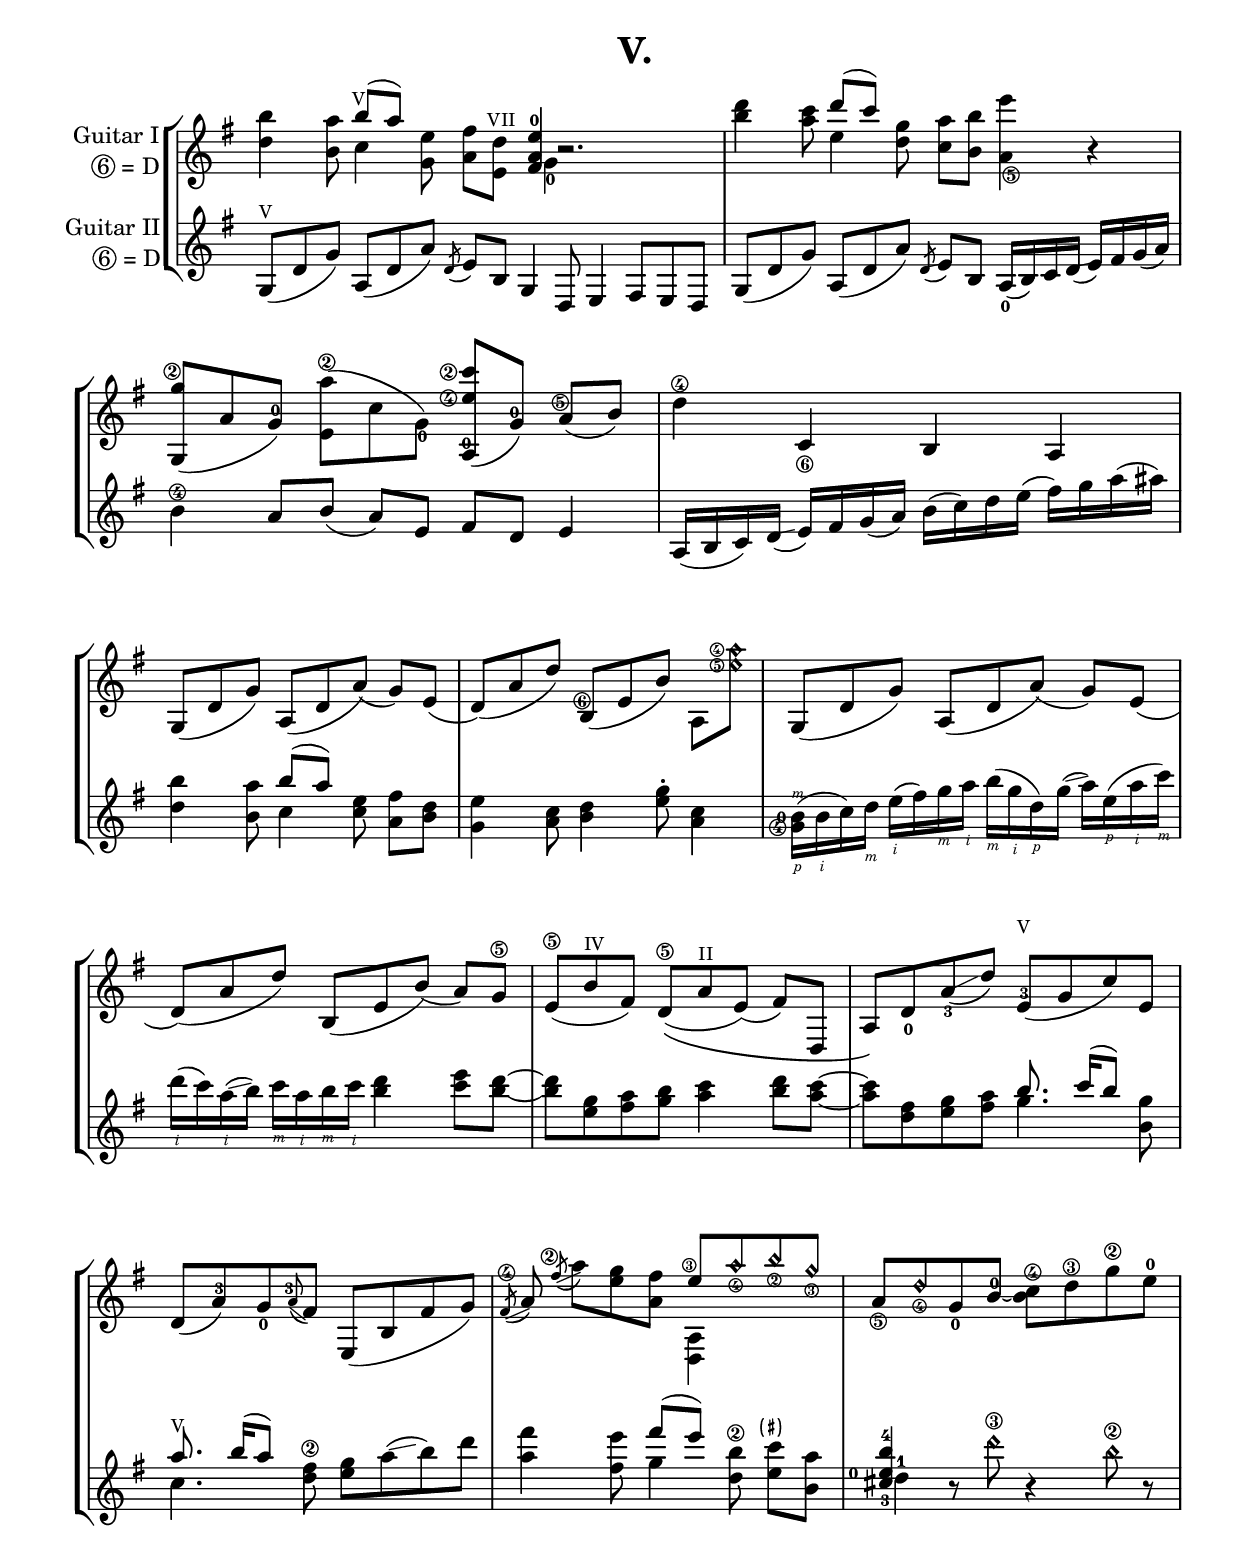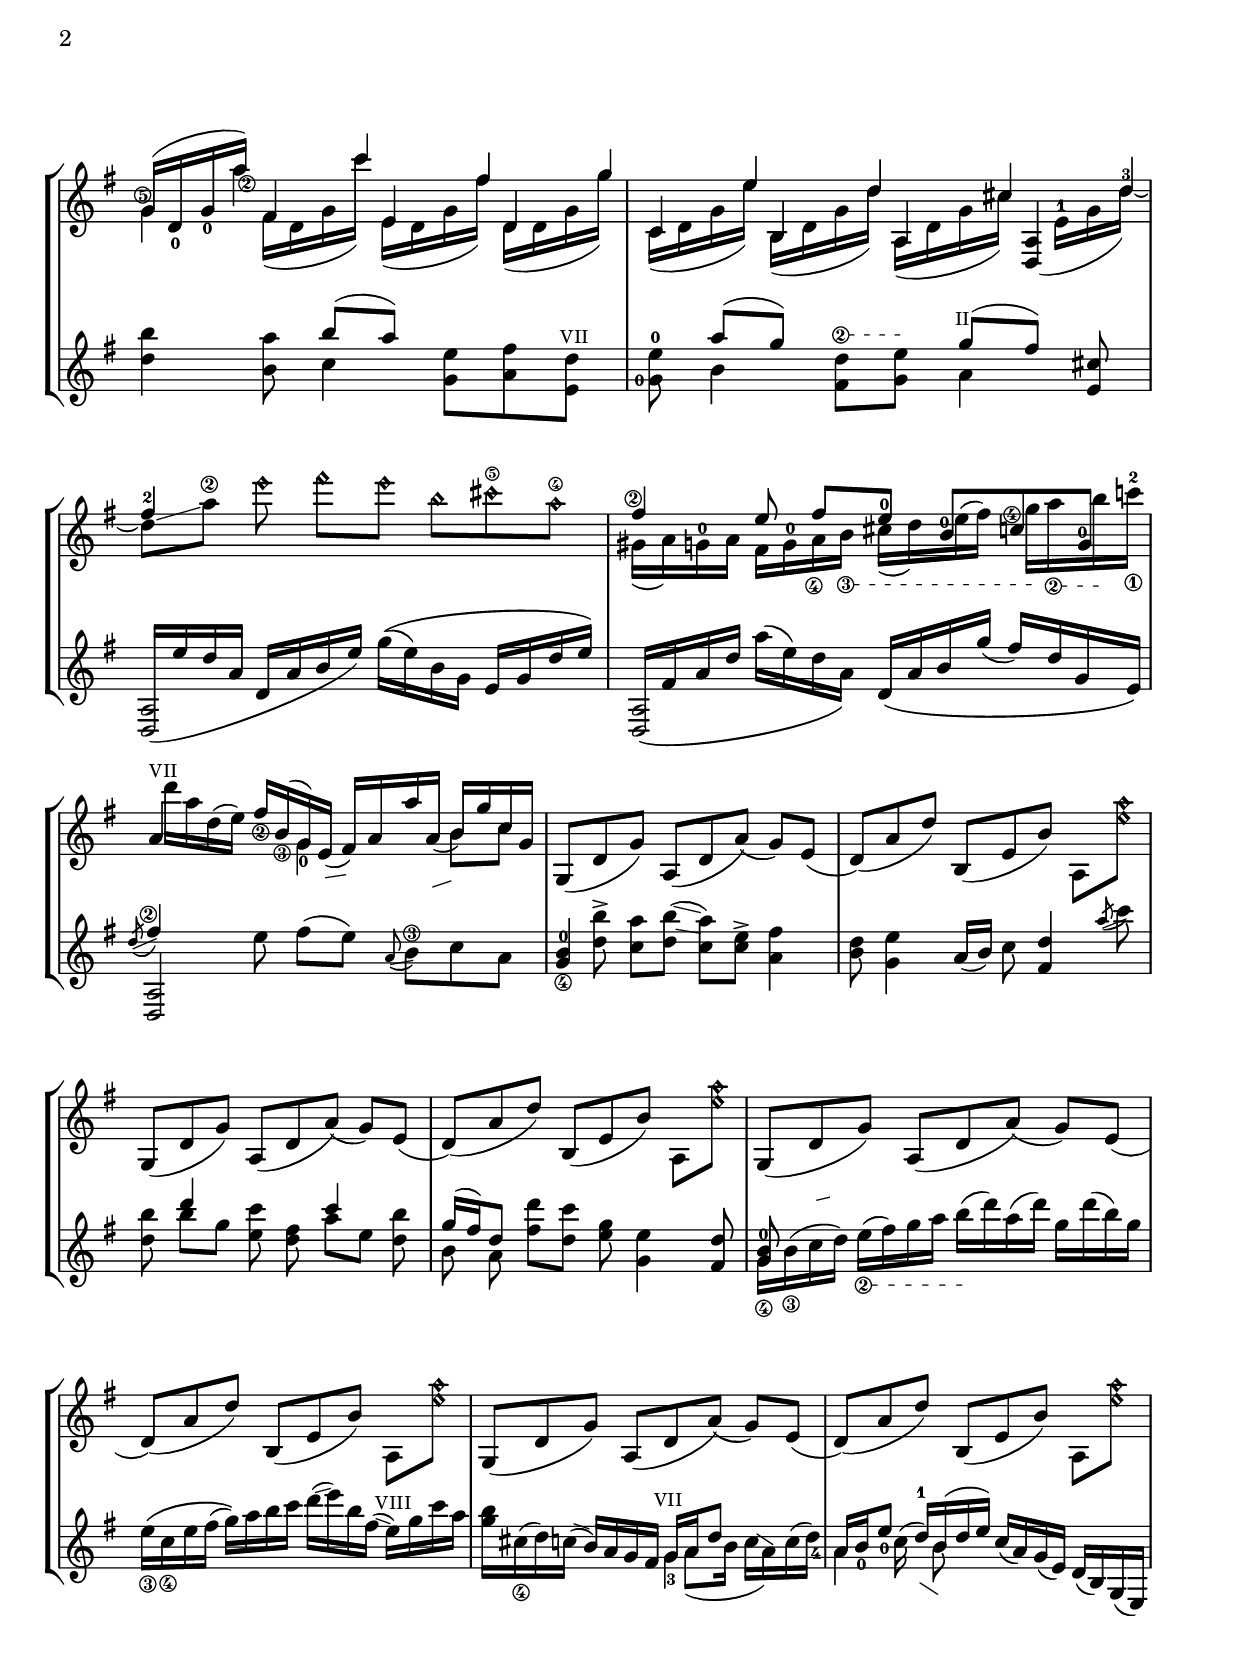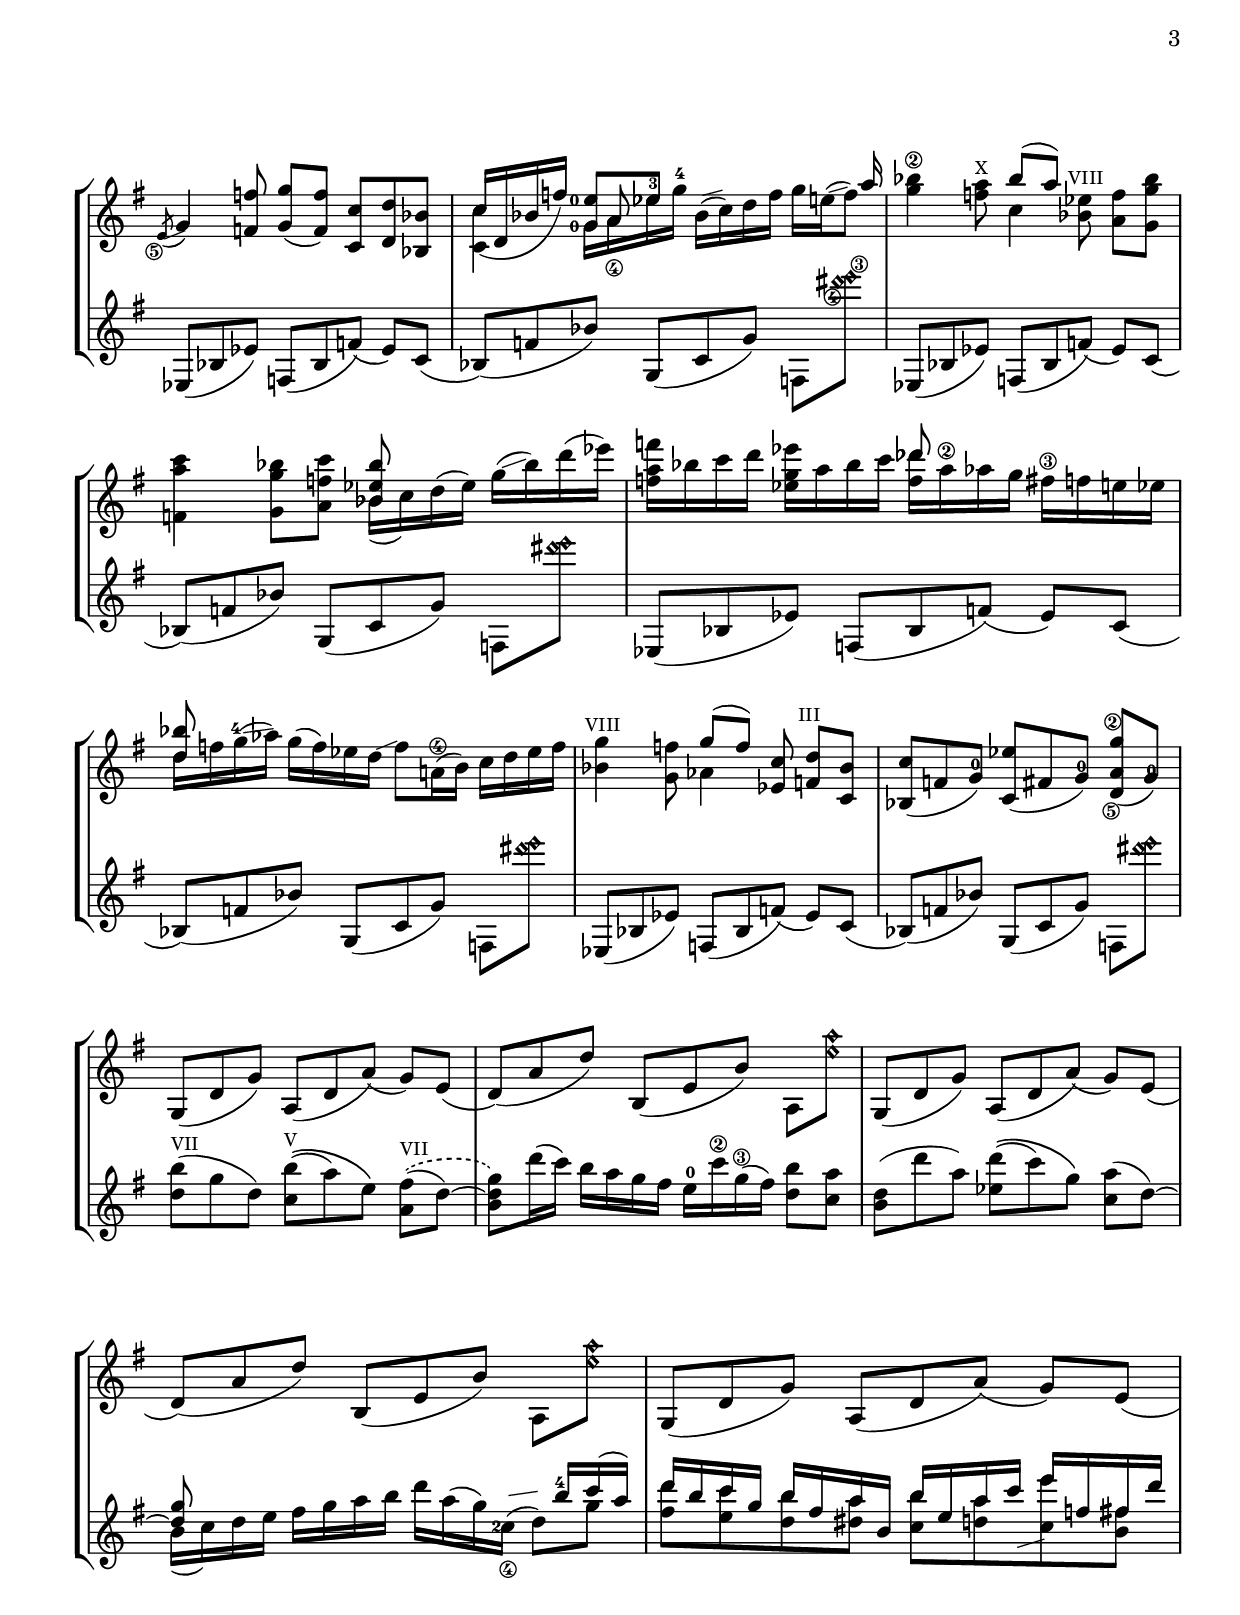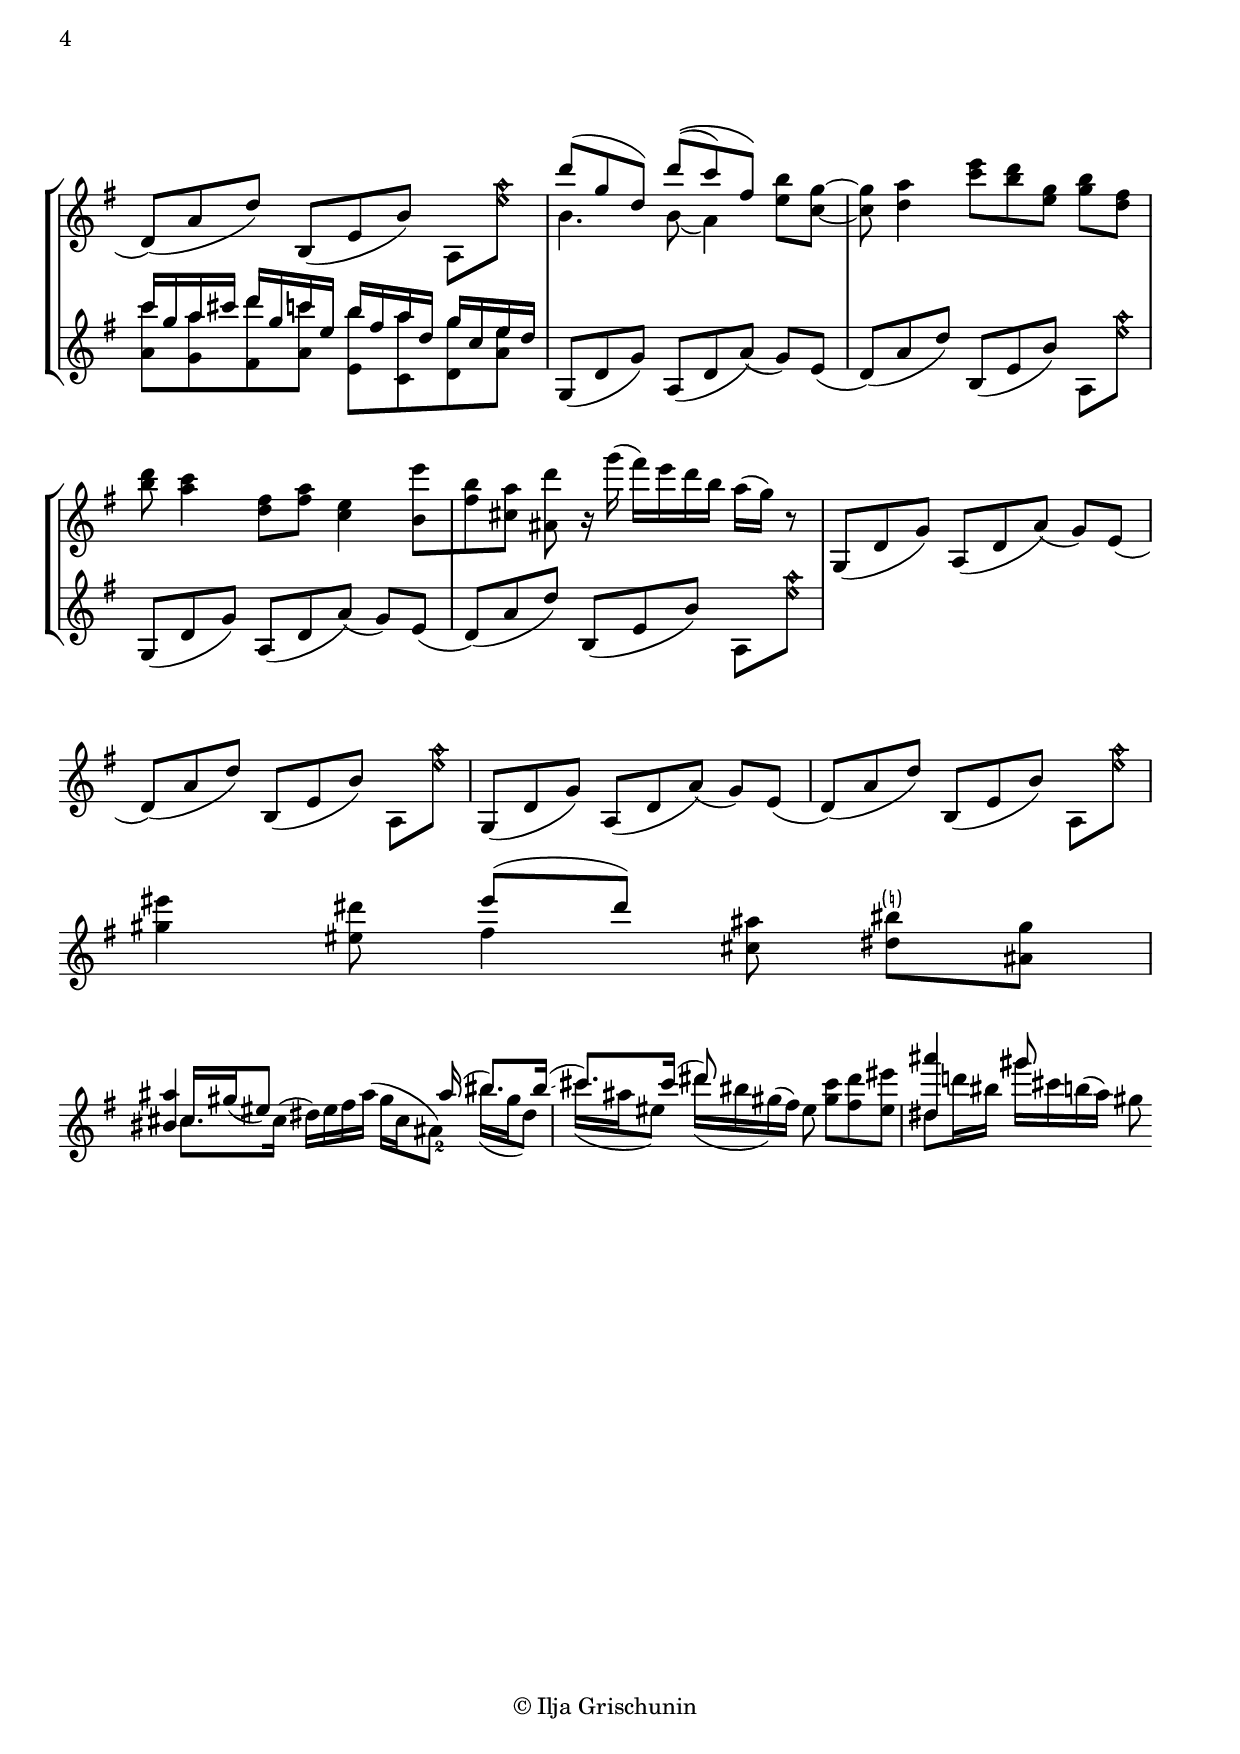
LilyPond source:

\version "2.19.15"

\language "deutsch"

\header {
  title = "V."
  meter = ""
  composer = ""
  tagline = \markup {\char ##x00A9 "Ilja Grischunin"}
}

\paper {
  #(set-paper-size "a4")
  top-system-spacing.basic-distance = #25
  top-markup-spacing.basic-distance = #8
  markup-markup-spacing.basic-distance = #25
  markup-system-spacing.basic-distance = #15
  score-markup-spacing.basic-distance = #25
  system-system-spacing.basic-distance = #20
  %score-system-spacing.basic-distance = #15
  last-bottom-spacing.basic-distance = #25
  two-sided = ##t
  inner-margin = 15
  outer-margin = 10
}

\layout {
  \context {
    \Score
    %proportionalNotationDuration = #(ly:make-moment 1/20)
    %\override SpacingSpanner.uniform-stretching = ##t
    \remove "Bar_number_engraver"
  }
  indent = #15
  ragged-right = ##f
  ragged-last = ##f
}

\version "2.19.15"

#(define RH rightHandFinger)

xLV = #(define-music-function (parser location further) (number?) #{
  \once \override LaissezVibrerTie.X-extent = #'(0 . 0)
  \once \override LaissezVibrerTie.details.note-head-gap = #(/
                                                             further -2)
  \once \override LaissezVibrerTie.extra-offset = #(cons (/
                                                          further 2) 0)
         #})

stringNumberSpanner =
#(define-music-function (parser location StringNumber) (string?)
   #{
     \override TextSpanner.font-size = #-5
     \override TextSpanner.dash-fraction = #0.3
     \override TextSpanner.dash-period = #1.5
     \override TextSpanner.bound-details.right.arrow = ##t
     \override TextSpanner.arrow-width = #0.2
     \override TextSpanner.arrow-length = #0.7
     \override TextSpanner.bound-details.left.stencil-align-dir-y = #CENTER
     \override TextSpanner.bound-details.left.text = \markup { \circle \number #StringNumber }
   #})

stringNumSpan =
#(define-music-function (parser location StringNumber) (string?)
   #{
     \override TextSpanner.font-size = #-5
     \override TextSpanner.dash-fraction = #0.3
     \override TextSpanner.dash-period = #1.5
     %\override TextSpanner.bound-details.right.arrow = ##t
     %\override TextSpanner.arrow-width = #0.2
     %\override TextSpanner.arrow-length = #0.7
     \override TextSpanner.bound-details.left.stencil-align-dir-y = #CENTER
     \override TextSpanner.bound-details.left.text = \markup { \circle \number #StringNumber }
   #})

fretNumSpan =
#(define-music-function (parser location FretNumber) (string?)
   #{
     \override TextSpanner.font-size = #-2
     \override TextSpanner.font-shape = #'regular
     \override TextSpanner.dash-fraction = #0.3
     \override TextSpanner.dash-period = #0.5
     %\override TextSpanner.bound-details.right.arrow = ##t
     %\override TextSpanner.arrow-width = #0.2
     %\override TextSpanner.arrow-length = #0.7
     \override TextSpanner.bound-details.left.stencil-align-dir-y = #CENTER
     \override TextSpanner.bound-details.left.text = \markup { \text #FretNumber }
   #})

spad = \override Fingering.staff-padding = #'()
sfol = \set fingeringOrientations = #'(left)
sfor = \set fingeringOrientations = #'(right)
sfod = \set fingeringOrientations = #'(down)
sfou = \set fingeringOrientations = #'(up)
npad = \override StringNumber.staff-padding = #'()
ssnol = \set stringNumberOrientations = #'(left)
ssnou = \set stringNumberOrientations = #'(up)
ssnod = \set stringNumberOrientations = #'(down)
ssnor = \set stringNumberOrientations = #'(right)
FO =
#(define-music-function (parser location offsetX offsetY)(number? number?)
   #{
     \once \override Voice.Fingering.extra-offset = #(cons offsetX offsetY)
   #})

SO =
#(define-music-function (parser location offsetX offsetY)(number? number?)
   #{
     \once \override Voice.StringNumber.extra-offset = #(cons offsetX offsetY)
   #})

\include "global.ly"
\version "2.19.15"

\language "deutsch"

\version "2.19.15"

#(define RH rightHandFinger)

xLV = #(define-music-function (parser location further) (number?) #{
  \once \override LaissezVibrerTie.X-extent = #'(0 . 0)
  \once \override LaissezVibrerTie.details.note-head-gap = #(/
                                                             further -2)
  \once \override LaissezVibrerTie.extra-offset = #(cons (/
                                                          further 2) 0)
         #})

stringNumberSpanner =
#(define-music-function (parser location StringNumber) (string?)
   #{
     \override TextSpanner.font-size = #-5
     \override TextSpanner.dash-fraction = #0.3
     \override TextSpanner.dash-period = #1.5
     \override TextSpanner.bound-details.right.arrow = ##t
     \override TextSpanner.arrow-width = #0.2
     \override TextSpanner.arrow-length = #0.7
     \override TextSpanner.bound-details.left.stencil-align-dir-y = #CENTER
     \override TextSpanner.bound-details.left.text = \markup { \circle \number #StringNumber }
   #})

stringNumSpan =
#(define-music-function (parser location StringNumber) (string?)
   #{
     \override TextSpanner.font-size = #-5
     \override TextSpanner.dash-fraction = #0.3
     \override TextSpanner.dash-period = #1.5
     %\override TextSpanner.bound-details.right.arrow = ##t
     %\override TextSpanner.arrow-width = #0.2
     %\override TextSpanner.arrow-length = #0.7
     \override TextSpanner.bound-details.left.stencil-align-dir-y = #CENTER
     \override TextSpanner.bound-details.left.text = \markup { \circle \number #StringNumber }
   #})

fretNumSpan =
#(define-music-function (parser location FretNumber) (string?)
   #{
     \override TextSpanner.font-size = #-2
     \override TextSpanner.font-shape = #'regular
     \override TextSpanner.dash-fraction = #0.3
     \override TextSpanner.dash-period = #0.5
     %\override TextSpanner.bound-details.right.arrow = ##t
     %\override TextSpanner.arrow-width = #0.2
     %\override TextSpanner.arrow-length = #0.7
     \override TextSpanner.bound-details.left.stencil-align-dir-y = #CENTER
     \override TextSpanner.bound-details.left.text = \markup { \text #FretNumber }
   #})

spad = \override Fingering.staff-padding = #'()
sfol = \set fingeringOrientations = #'(left)
sfor = \set fingeringOrientations = #'(right)
sfod = \set fingeringOrientations = #'(down)
sfou = \set fingeringOrientations = #'(up)
npad = \override StringNumber.staff-padding = #'()
ssnol = \set stringNumberOrientations = #'(left)
ssnou = \set stringNumberOrientations = #'(up)
ssnod = \set stringNumberOrientations = #'(down)
ssnor = \set stringNumberOrientations = #'(right)
FO =
#(define-music-function (parser location offsetX offsetY)(number? number?)
   #{
     \once \override Voice.Fingering.extra-offset = #(cons offsetX offsetY)
   #})

SO =
#(define-music-function (parser location offsetX offsetY)(number? number?)
   #{
     \once \override Voice.StringNumber.extra-offset = #(cons offsetX offsetY)
   #})

\include "global.ly"

guitarOne =
\relative{
  \global
  \override Staff.TimeSignature.stencil = ##f
  \override TextScript.font-size = -2
  \override Fingering.staff-padding = #'()
  \override StringNumber.staff-padding = #'()
  \override StrokeFinger.staff-padding = #'()
  \time 8/4
  <d'' h'>4 <h a'>8 <<
    {
      \override TextScript.font-size = -2
      \once\override TextScript.extra-offset = #'(-0.3 . -1.5)
      h'8-"V"[( a])
    }
    \\
    {
      c,4
    }
  >>
  <g e'>8 <a fis'>
  \once\override TextScript.extra-offset = #'(-0.5 . 0)
  <e d'>^"VII"
  <<
    {
      <fis a e'-0>4
    }
    \\
    {
      \override Fingering.staff-padding = #'()
      \once \override NoteColumn.force-hshift = #1.7
      g4-0
    }
  >>
  r2.
  \time 6/4
  <h' d>4<a c>8
  <<
    {
      d8[( c])
    }
    \\
    {
      e,4
    }
  >>
  <d g>8 <c a'><h h'>
  \once \override StringNumber.extra-offset = #'(0.5 . 2.8)
  <a_\5 e''>4 r
  \tag #'Part {
    \break
  }
  \time 5/4
  \once \override StringNumber.extra-offset = #'(-0.5 . -2.3)
  <g, g''\2>8[( a'
  \once\override Fingering.extra-offset = #'(0 . -4)
  g-0])<e a'\2>[( c'
  \once\override Fingering.extra-offset = #'(0 . 3.3)
  g_0])
  \stemUp
  \set stringNumberOrientations = #'(left)
  \once\override Fingering.extra-offset = #'(-0.2 . 3)
  <a,_0 e''\4 c'\2>(
  \unset stringNumberOrientations
  \once\override Fingering.extra-offset = #'(-0.2 . -6)
  g'-0)
  \once \override StringNumber.extra-offset = #'(-0.5 . -3.3)
  a\5( h)
  \stemNeutral
  \time 4/4
  d4\4 c,_\6 h a g8[( d' g]) a,[( d a'])(g) e(
  \tag #'Part {
    \break
  }
  d[)( a' d])
  \once \override StringNumber.extra-offset = #'(-0.5 . -4.5)
  h,\6[( e h'])
  \stemDown a,
  \set stringNumberOrientations = #'(left)
  \override StringNumber.font-size = #'-7
  <e''\harmonic\5 a\harmonic\4> \stemNeutral
  \revert StringNumber.font-size
  \unset stringNumberOrientations
  g,,8[( d' g]) a,[( d a'])(g) e( d[)( a' d]) h,[( e h'])( a) g\5
  e\5[( h'^"IV" fis]) d\5[\(( a'^"II" e])( fis) d, a'\) d_0 a'_3-\markup {
    \postscript #"1 2.3 moveto 2.5 1.2 rlineto stroke"
  }( d)
  \once\override Fingering.extra-offset = #'(0 . -4.8)
  e,-3^"V"( g c) e, d(
  \once\override Fingering.extra-offset = #'(0 . -3.5)
  a'-3) g_0 \appoggiatura a-\markup {
    \postscript #"0.2 1.5 moveto 1.5 -1.2 rlineto stroke"
  }
  \once\override Fingering.extra-offset = #'(-2 . -3.5)
  fis-3 e,( h' fis' g)\acciaccatura fis-\markup {
    \postscript #"0.5 0.4 moveto 2.3 1 rlineto stroke"
  }
  \once \override StringNumber.extra-offset = #'(-2 . -2)
  a\4\noBeam
  \acciaccatura fis'-\markup {
    \postscript #"0.5 3.9 moveto 2.3 1 rlineto stroke"
  }
  \once \override StringNumber.extra-offset = #'(-2.8 . -1)
  a\2 <e g><a, fis'>
  <<
    {
      \override StringNumber.staff-padding = #'()
      \once \override StringNumber.extra-offset = #'(-0.5 . -4.2)
      \override StringNumber.font-size = #'-7
      e'8\3 a\harmonic_\4 h\harmonic_\2 g\harmonic_\3
      \revert StringNumber.font-size
    }
    \\
    {
      <d,, a'>4 s
    }
  >>
  \tag #'Part {
    \break
  }
  a''8_\5
  \once\override StringNumber.font-size = #'-7
  d\harmonic _\4 g,_0
  \once\override Fingering.extra-offset = #'(0 . -3.5)
  h~-0 <h c\4> d\3 g\2 e-0
  <<
    {
      \once \override StringNumber.extra-offset = #'(-0.5 . -2.8)
      \stemDown g,4\5 \stemNeutral fis e d c h a <d, a'> s4
    }
    \\
    {
      \override Fingering.staff-padding = #'()
      \stemUp g'16^( d_0 g_0 a')\stemDown fis,( d g c') e,,( d g fis') d,( d g g')
      c,,( d g e') h,( d g d') a,( d g cis)
      \hideNotes d,,16(\unHideNotes
      e'^1[ g d'^3])~
      \tag #'Part {
        d8[-\markup {
          \postscript #"1.4 4 moveto 1.9 1 rlineto stroke"
        }
      }
      \tag #'Partitur {
        d8[-\markup {
          \postscript #"1.5 4 moveto 4.2 1.2 rlineto stroke"
        }
      }
      a'\2]
    }
    \\
    {
      s8. \stemDown
      \once \override StringNumber.extra-offset = #'(0.7 . -3.2)
      a4\2 \stemUp c fis, g e d cis \hide Flag d16 fis4^2
    }
  >>
  e'8\harmonic fis\harmonic[ e\harmonic] h\harmonic[
  \override StringNumber.font-size = #'-7
  cis\harmonic\5 a\harmonic\4]
  \revert StringNumber.font-size
  <<
    {
      \override TextScript.font-size = -2
      \override Fingering.staff-padding = #'()
      \override StringNumber.staff-padding = #'()
      \once \override StringNumber.extra-offset = #'(-0.5 . -2.5)
      fis4\2 e8\noBeam fis[
      \once \override Fingering.extra-offset = #'(0 . -2.5)
      e-0]
      \once \override Fingering.extra-offset = #'(-0.2 . -4.3)
      h-0
      \once \override StringNumber.extra-offset = #'(-0.5 . -3.8)
      c!\4
      \once \override Fingering.extra-offset = #'(-0.2 . -5.2)
      g-0 a4-"VII" fis'16_\2 h,_\3( g_0)
      \tag #'Part {
        e_(-\markup {
          \postscript #"0.6 -6.8 moveto 2 0.5 rlineto stroke"
        }
      }
      \tag #'Partitur {
        e_(-\markup {
          \postscript #"0.7 -6.8 moveto 2 0.3 rlineto stroke"
        }
      }
      fis) a a'
      \tag #'Part {
        a,_(-\markup {
          \postscript #"0.6 -7.7 moveto 2 0.5 rlineto stroke"
        }
      }
      \tag #'Partitur {
        a_(-\markup {
          \postscript #"0.6 -7.7 moveto 1.8 0.6 rlineto stroke"
        }
      }
      h) g' c, g
    }
    \\
    {
      \override Fingering.staff-padding = #'()
      gis16( a) g^0 a fis g^0
      \once \override StringNumber.extra-offset = #'(-0.5 . 0)
      a_\4
      \textSpannerDown
      \stringNumSpan "3"
      \tag #'Part {
        \once\override TextSpanner.extra-offset = #'(0 . 0.6)
      }
      \tag #'Partitur {
        \once\override TextSpanner.extra-offset = #'(0 . 0.5)
      }
      h\startTextSpan cis( d)
      \once \override NoteColumn.force-hshift = #1.3
      e^( fis)
      \once \override NoteColumn.force-hshift = #1.3
      g\stopTextSpan
      \stringNumSpan "2"
      a\startTextSpan
      \once \override NoteColumn.force-hshift = #1.3
      h\stopTextSpan c!^2_\1
      \once \override NoteColumn.force-hshift = #1.3
      d a d,^( e) s8 g,4 s8 h c
    }
  >>
  \repeat unfold 4 {
    g,8[( d' g]) a,[( d a'])(g) e( d[)( a' d]) h,[( e h'])
    \stemDown a, <e''\harmonic a\harmonic> \stemNeutral
  }
  \tag #'Part {
    \break
  }
  \stemUp
  \acciaccatura e,-\markup {
    \postscript #"0.7 0.3 moveto 2 0.8 rlineto stroke"
  }
  \once \override StringNumber.extra-offset = #'(-2.8 . 0.3)
  g4_\5
  <f f'>8<g g'>[(<f f'>]) \stemNeutral<c c'><d d'><b b'>
  <<
    {
      \shape #'((0 . -0.7) (0 . -0.5) (0 . -1) (0 . 3)) Slur
      c'16_( d, b' f')
    }
    \\
    {
      <c, c'>4
    }
  >>
  <<
    {
      \set fingeringOrientations = #'(left)
      <g'-0 e'-0>8 es'
    }
    \\
    {
      s16 \stemUp a,8 s16
    }
    \\
    {
      \stemDown g16 a_\4 es'-3 g-4
    }
  >>
  \stemNeutral
  b,-\markup {
    \postscript #"0.7 4.5 moveto 1.9 0.5 rlineto stroke"
  }( c) d f
  <<
    {
      s8. a16
    }
    \\
    {
      g e-\markup {
        \postscript #"0.8 4.8 moveto 1.8 0.5 rlineto stroke"
      }^( f8)
    }
  >>
  <g b\2>4 <f a>8^"X"
  <<
    {
      b[( a])
    }
    \\
    {
      c,4
    }
  >>
  \once\override TextScript.extra-offset = #'(-1 . 0)
  <b es>8\noBeam^"VIII" <a f'><g g' b>
  \tag #'Part {
    \break
  }
  <f a' c>4<g g' b>8<a f' c'>
  <<
    {
      <b es b'>8 s
    }
    \\
    {
      b16( c) d^( es)
    }
  >>
  g16-\markup {
    \postscript #"1 5.8 moveto 2.3 0.8 rlineto stroke"
  }( b) d( es)
  <f, a f'> b c d <es, g es'> a b c
  <<
    {
      des8 s
    }
    \\
    {
      <f, des'>16 a^\2 as g
    }
  >>
  fis^\3 f e es
  \tag #'Part {
    \break
  }
  <<
    {
      <d b'>8 s
    }
    \\
    {
      d16 f
      \once \override Fingering.extra-offset = #'(-0.5 . -1)
      g^4-\markup {
        \postscript #"0.9 5.9 moveto 2.9 0.4 rlineto stroke"
      }^( as)
    }
  >>
  g( f) es
  \tag #'Part {
    d-\markup {
      \postscript #"0.7 4.3 moveto 2 0.7 rlineto stroke"
    }
  }
  \tag #'Partitur {
    d-\markup {
      \postscript #"0.8 4.3 moveto 2 0.8 rlineto stroke"
    }
  }
  f8 a,!16^\4( h) c d es f
  \once\override TextScript.extra-offset = #'(-1 . 0)
  <b, g'>4^"VIII" <g f'>8
  <<
    {
      g'[( f])
    }
    \\
    {
      as,4
    }
  >>
  <es c'>8\noBeam
  \once\override TextScript.extra-offset = #'(-0.8 . 0)
  <f d'>^"III" <c b'>
  <b c'>[( f'
  \once\override Fingering.extra-offset = #'(0 . -3)
  g-0])<c, es'>[( fis
  \once\override Fingering.extra-offset = #'(0 . -4)
  g-0])
  \stemUp
  \once \override StringNumber.extra-offset = #'(-0.5 . 0.3)
  <d_\5 a' g'>(
  \once \override StringNumber.extra-offset = #'(-3.7 . -1)
  \once \override Fingering.extra-offset = #'(0 . -7.5)
  g-0\2)\stemNeutral
  \tag #'Part {
    \break
  }
  \time 4/4
  \repeat unfold 3 {
    g,8[( d' g]) a,[( d a'])(g) e( d[)( a' d]) h,[( e h'])
    \stemDown a, <e''\harmonic a\harmonic> \stemNeutral
  }
  <<
    {
      d'8[( g, d])
      \shape #'((0 . 0.3) (0 . 0) (0 . 0) (0 . 0)) PhrasingSlur
      d'[(\( c) fis,]\)
    }
    \\
    {
      h,4. h8( a4)
    }
  >>
  <e' h'>8 <c g'>~ q <d a'>4 <e' c>8[ <h d> <e, g>] <g h> <d fis>
  <h' d> <a c>4 <d, fis>8[ <fis a>] <c e>4 <h e'>8[
  <fis' h> <cis a'>] <ais d'> r16 g''( fis) e d h a( g) r8
  \repeat unfold 2 {
    g,,8[( d' g]) a,[( d a'])(g) e( d[)( a' d]) h,[( e h'])
    \stemDown a, <e''\harmonic a\harmonic> \stemNeutral
  }
  \tag #'Partitur {
    \break
  }
  <gis eis'>4<eis dis'>8
  <<
    {
      eis'[( dis])
    }
    \\
    {
      fis,4
    }
  >>
  <cis ais'>8\noBeam
  \once\override TextScript.extra-offset = #'(0.4 . -1)
  <dis his'>^\markup \fontsize #-3 {\parenthesize \natural} <ais gis'>
  \mergeDifferentlyDottedOn
  <<
    {
      %\override Fingering.staff-padding = #'()
      %\set fingeringOrientations = #'(down left up)
      <his ais'>4 s2. s2
    }
    \\
    {
      %\once \override NoteColumn.force-hshift = #1.5
      cis8. cis16^( dis) eis fis ais^( gis cis,
      \once\override Fingering.extra-offset = #'(0.4 . 2.8)
      ais8)-2
      his'16( gis dis8) cis'16( ais eis8) dis'16( his gis)^(\glissando fis)
    }
    \\
    {
      \voiceThree
      %\override Fingering.staff-padding = #'()
      \once \override NoteColumn.force-hshift = #0.7
      cis16 gis'_( eis8) s4 s8. ais16( his8.) his16(\glissando
      cis8.) cis16(\glissando dis8) s
    }
  >>
  eis,8 <gis cis>[ <fis dis'> <eis eis'>]
  <<
    {
      <dis ais''>4 gis'8
    }
    \\
    {
      dis,8 d'!16 his gis' cis, h^(\glissando a)
    }
  >>
  gis8
}

\version "2.19.15"

\language "deutsch"

\version "2.19.15"

#(define RH rightHandFinger)

xLV = #(define-music-function (parser location further) (number?) #{
  \once \override LaissezVibrerTie.X-extent = #'(0 . 0)
  \once \override LaissezVibrerTie.details.note-head-gap = #(/
                                                             further -2)
  \once \override LaissezVibrerTie.extra-offset = #(cons (/
                                                          further 2) 0)
         #})

stringNumberSpanner =
#(define-music-function (parser location StringNumber) (string?)
   #{
     \override TextSpanner.font-size = #-5
     \override TextSpanner.dash-fraction = #0.3
     \override TextSpanner.dash-period = #1.5
     \override TextSpanner.bound-details.right.arrow = ##t
     \override TextSpanner.arrow-width = #0.2
     \override TextSpanner.arrow-length = #0.7
     \override TextSpanner.bound-details.left.stencil-align-dir-y = #CENTER
     \override TextSpanner.bound-details.left.text = \markup { \circle \number #StringNumber }
   #})

stringNumSpan =
#(define-music-function (parser location StringNumber) (string?)
   #{
     \override TextSpanner.font-size = #-5
     \override TextSpanner.dash-fraction = #0.3
     \override TextSpanner.dash-period = #1.5
     %\override TextSpanner.bound-details.right.arrow = ##t
     %\override TextSpanner.arrow-width = #0.2
     %\override TextSpanner.arrow-length = #0.7
     \override TextSpanner.bound-details.left.stencil-align-dir-y = #CENTER
     \override TextSpanner.bound-details.left.text = \markup { \circle \number #StringNumber }
   #})

fretNumSpan =
#(define-music-function (parser location FretNumber) (string?)
   #{
     \override TextSpanner.font-size = #-2
     \override TextSpanner.font-shape = #'regular
     \override TextSpanner.dash-fraction = #0.3
     \override TextSpanner.dash-period = #0.5
     %\override TextSpanner.bound-details.right.arrow = ##t
     %\override TextSpanner.arrow-width = #0.2
     %\override TextSpanner.arrow-length = #0.7
     \override TextSpanner.bound-details.left.stencil-align-dir-y = #CENTER
     \override TextSpanner.bound-details.left.text = \markup { \text #FretNumber }
   #})

spad = \override Fingering.staff-padding = #'()
sfol = \set fingeringOrientations = #'(left)
sfor = \set fingeringOrientations = #'(right)
sfod = \set fingeringOrientations = #'(down)
sfou = \set fingeringOrientations = #'(up)
npad = \override StringNumber.staff-padding = #'()
ssnol = \set stringNumberOrientations = #'(left)
ssnou = \set stringNumberOrientations = #'(up)
ssnod = \set stringNumberOrientations = #'(down)
ssnor = \set stringNumberOrientations = #'(right)
FO =
#(define-music-function (parser location offsetX offsetY)(number? number?)
   #{
     \once \override Voice.Fingering.extra-offset = #(cons offsetX offsetY)
   #})

SO =
#(define-music-function (parser location offsetX offsetY)(number? number?)
   #{
     \once \override Voice.StringNumber.extra-offset = #(cons offsetX offsetY)
   #})

\include "global.ly"

guitarTwo = \relative{
  \global
  \override Staff.TimeSignature #'stencil = ##f
  \override TextScript.font-size = -2
  \override Fingering.staff-padding = #'()
  \override StringNumber.staff-padding = #'()
  \override StrokeFinger.staff-padding = #'()
  \time 8/4
  g8^"V"[( d' g]) a,[( d a']) \acciaccatura d,-\markup {
    \postscript #"0.5 0.3 moveto 1.8 0.4 rlineto stroke"
  } e h g4 d8 e4 fis8[ e d]
  \time 6/4
  g8[( d' g]) a,[( d a']) \acciaccatura d,-\markup {
    \postscript #"0.5 0.3 moveto 1.8 0.4 rlineto stroke"
  } e h
  a16_0( h) c d(-\markup {
    \postscript #"0.5 0.3 moveto 2.2 0.5 rlineto stroke"
  } e) fis g( a)
  \time 5/4
  h4\4 a8 h( a) e fis d e4
  \time 4/4
  a,16( h c) d(-\markup {
    \postscript #"0.5 0.3 moveto 2.2 0.5 rlineto stroke"
  } e) fis g( a) h( c) d e( fis) g a( ais)
  <d, h'>4 <h a'>8
  <<
    {
      h'8[( a])
    }
    \\
    {
      c,4
    }
  >>
  <c e>8\noBeam<a fis'><h d>
  \tag #'Part {
    \break
  }
  <g e'>4<a c>8<h d>4<e g>8-.<a, c>4
  \once\override StrokeFinger.avoid-slur = #'outside
  \override StrokeFinger.staff-padding = #'()
  \override StrokeFinger.add-stem-support = ##t
  \set strokeFingerOrientations = #'(up down)
  \set stringNumberOrientations = #'(left)
  \set fingeringOrientations = #'(left)
  <g\4-\RH #1 h-0-\RH #3 >16(
  \unset stringNumberOrientations
  \unset fingeringOrientations
  \override StrokeFinger.avoid-slur = #'inside
  \set strokeFingerOrientations = #'(down)
  h-\RH #2 c) d-\RH #3 e-\RH #2 ( fis) g-\RH #3 a-\RH#2
  h-\RH #3 ( g-\RH #2 d-\RH#1) g(-\markup {
    \postscript #"0.8 6 moveto 2.2 0.5 rlineto stroke"
  } a) e-\RH#1 ( a-\RH#2 c-\RH#3)
  d-\RH#2 ( c) a-\markup {
    \postscript #"0.8 6.3 moveto 2.2 0.5 rlineto stroke"
  }-\RH#2 ( h) c-\RH#3 a-\RH#2 h-\RH#3 c-\RH#2 <h d>4<c e>8<h d>~
  \tag #'Part {
    \break
  }
  q <e, g><fis a><g h><a c>4 <h d>8 <a c>~ q <d, fis><e g><fis a>
  <<
    {
      h8. c16[( h8])
    }
    \\
    {
      g4.
    }
  >>
  <h, g'>8
  <<
    {
      \override TextScript.font-size = -2
      a'8.^"V" h16[( a8])
    }
    \\
    {
      c,4.
    }
  >>
  <d fis\2>8<e g>
  \tag #'Part {
    a(-\markup {
      \postscript #"0.8 6.3 moveto 3.8 0.5 rlineto stroke"
    }
  }
  \tag #'Partitur {
    a(-\markup {
      \postscript #"0.8 6.3 moveto 2.6 0.5 rlineto stroke"
    }
  }
  h) d
  <a fis'>4<fis e'>8
  <<
    {
      fis'[( e])
    }
    \\
    {
      g,4
    }
  >>
  <d h'\2>8\noBeam
  <e c'>^\markup \fontsize #-3 {\parenthesize \sharp}<h a'>
  <<
    {
      \override Fingering.staff-padding = #'()
      \set fingeringOrientations = #'(down left up)
      <cis-3 e-0 h'-4>4
    }
    \\
    {
      \override Fingering.staff-padding = #'()
      \once \override NoteColumn.force-hshift = #1.7
      d4^1
    }
  >>
  r8 d'\harmonic\3 r4 h8\harmonic\2 r
  <d, h'>4 <h a'>8
  <<
    {
      h'8[( a])
    }
    \\
    {
      c,4
    }
  >>
  <g e'>8 <a fis'>
  \once\override TextScript.extra-offset = #'(-0.5 . 0)
  <e d'>^"VII"
  \set fingeringOrientations = #'(left up)
  <g-0 e'-0>
  \unset fingeringOrientations
  <<
    {
      a'8[( g])
    }
    \\
    {
      h,4
    }
  >>
  \stringNumSpan "2"
  <fis d'>8\startTextSpan[ <g e'>\stopTextSpan]
  <<
    {
      \override TextScript.font-size = -2
      \once\override TextScript.extra-offset = #'(-0.4 . -2)
      g'8^"II"[( fis])
    }
    \\
    {
      a,4
    }
  >>
  <e cis'>8
  \tag #'Part {
    \break
  }
  <\tweak #'duration-log #1 d, \tweak #'duration-log #1 a'>16(
  e'' d a d, a' h e) g(\( e) h g e g d' e\)
  <\tweak #'duration-log #1 d,, \tweak #'duration-log #1 a'>_\(
  fis' a d a'( e) d a\) d,_\( a' h g'_(\stemUp fis) d g, e\)\stemNeutral
  <<
    {
      \override NoteColumn.ignore-collision = ##t
      \stemUp<\tweak #'duration-log #1 d, \tweak #'duration-log #1 a'>4
    }
    \\
    {
      \stemUp
      \acciaccatura d''8-\markup {
        \postscript #"0.5 2.9 moveto 2.3 1 rlineto stroke"
      } \stemUp
      \once \override StringNumber.extra-offset = #'(-0.5 . -2.3)
      fis4\2
    }
  >>
  e8 fis[( e]) \appoggiatura a,-\markup {
    \postscript #"0.5 1.4 moveto 2.2 0.4 rlineto stroke"
  } h\3 c a
  \tag #'Part {
    \break
  }
  <<
    {
      \override Fingering.staff-padding = #'()
      \override StringNumber.staff-padding = #'()
      <g_\4 h-0>4
    }
    \\
    {
      s8 <d' h'>^>
    }
  >>
  <c a'><d h'>(
  -\markup {
    \postscript #"1 7 moveto 2.6 -0.6 rlineto stroke"
  }
  -\markup {
    \postscript #"1.2 4.8 moveto 2.4 -0.4 rlineto stroke"
  }
  <c a'>)<c e>-><a fis'>4
  <h d>8<g e'>4 a16( h) c8 <fis, d'>4 \acciaccatura a'8-\markup {
    \postscript #"0.5 4.9 moveto 2.3 0.9 rlineto stroke"
  } c <d, h'>
  <<
    {
      d'4
    }
    \\
    {
      h8[ g]
    }
  >>
  <e c'>8<d fis>
  <<
    {
      c'4
    }
    \\
    {
      a8[ e]
    }
  >>
  <d h'>8
  <<
    {
      g16( fis) d8
    }
    \\
    {
      h a
    }
  >>
  <fis' d'><d c'><e g><g, e'>4<fis d'>8
  \tag #'Part {
    \break
  }
  <<
    {
      \override Fingering.staff-padding = #'()
      <g h-0>8 s
    }
    \\
    {
      g16_\4 h_\3^(
      \tag #'Part {
        c-\markup {
          \postscript #"1 5.2 moveto 2.4 0.4 rlineto stroke"
        }
      }
      \tag #'Partitur {
        c-\markup {
          \postscript #"0.7 7.4 moveto 1.3 0.3 rlineto stroke"
        }
      }
      d)
    }
  >>
  \textSpannerDown
  \stringNumSpan "2"
  e16(\startTextSpan fis) g a h(\stopTextSpan d) a( d) g, d'( h) g
  \shape #'((0 . 0) (0 . 0) (0 . 0) (0 . 0.3)) PhrasingSlur
  e_\3\( c_\4 e fis( g)\) a h c
  \tag #'Part {
    d(-\markup {
      \postscript #"1 7.8 moveto 2.4 0.4 rlineto stroke"
    }
  }
  \tag #' Partitur {
    d(-\markup {
      \postscript #"0.8 7.8 moveto 1.5 0.4 rlineto stroke"
    }
  }
  e) h
  \tag #'Part {
    fis(-\markup {
      \postscript #"1 5.3 moveto 2.4 -0.5 rlineto stroke"
    }
  }
  \tag #'Partitur {
    fis(-\markup {
      \postscript #"1 5.3 moveto 1.4 -0.5 rlineto stroke"
    }
  }
  \once\override TextScript.extra-offset = #'(-1 . 0)
  e^"VIII") g c a
  \tag #'Part {
    \break
  }
  <g h> cis,_\4( d)
  \tag #'Part {
    c(-\markup {
      \postscript #"1 4.8 moveto 2.4 -0.5 rlineto stroke"
    }
  }
  \tag #'Partitur {
    c(-\markup {
      \postscript #"1 4.8 moveto 1.5 -0.5 rlineto stroke"
    }
  }
  h) a g fis
  <<
    {
      \override Fingering.staff-padding = #'()
      \override TextScript.font-size = -2
      \once\override TextScript.extra-offset = #'(-1 . 0)
      g^"VII" a d8 s4 a16 h_0 e8_0 s4
    }
    \\
    {
      g,4_3 s a4 s16 h8 s16
    }
    \\
    {
      \stemDown s16 a8_( h16
      \tag #'Part {
        c-\markup {
          \postscript #"1.2 -1.3 moveto 2.4 -1 rlineto stroke"
        }
      }
      \tag #'Partitur {
        c-\markup {
          \postscript #"1.2 -1.3 moveto 1.5 -1 rlineto stroke"
        }
      }
      a) c(
      \once \override Fingering.extra-offset = #'(0.3 . 3.5)
      d_4) s8. c16(
      \stemUp
      \tag #'Part {
        d-1)-\markup {
          \postscript #"0.5 -5.8 moveto 2.6 -1 rlineto stroke"
        }
      }
      \tag #'Partitur {
        d-1)-\markup {
          \postscript #"0.5 -6 moveto 1.7 -1.1 rlineto stroke"
        }
      }
      h( d e)
    }
  >>
  c16( a) g( e) d( h) g( e)
  \tag #'Part {
    \break
  }
  es8[( b' es]) f,[( b f'])(es) c( b[)( f' b]) g,[( c g'])
  <<
    {
      \voiceTwo
      \hideNotes
      s
      \once \override StringNumber.extra-offset = #'(-1.8 . -2.8)
      c'\4
      \unHideNotes
    }
    \\
    {
      f,,,
      \once \override StringNumber.extra-offset = #'(0.8 . -0.8)
      <dis'''\harmonic e\harmonic\3> \stemNeutral
    }
  >>
  \repeat unfold 3 {
    es,,,8[( b' es]) f,[( b f'])(es) c( b[)( f' b]) g,[( c g'])
    \stemDown f, <dis'''\harmonic e\harmonic> \stemNeutral
  }
  \tag #'Part {
    \break
  }
  <d, h'>8^"VII"[( g d])
  %\shape #'((0 . 0.3) (0 . 0) (0 . 0) (0 . 0)) PhrasingSlur
  <c h'>^"V"[\(( a') e]\)
  \phrasingSlurDashed
  \shape #'((0 . 0.3) (0 . 0) (0 . 0) (-0.5 . 0)) PhrasingSlur
  <a, fis'>^"VII"\(( d)~ <h d g>8\)
  \phrasingSlurSolid
  d'16( c) h a g fis e-0 c'\2 g\3( fis) <d h'>8 <c a'>
  <h d>[( d' a]) <es d'>[\(( c') g]\)
  <<
    {
      \stemDown
      <c, a'>( d)~
      \stemUp
      <d g>8 s
    }
    \\
    {
      s4
      h16( c) d e
    }
  >>
  fis g a h
  <<
    {
      s8. s8 
      \once\override Fingering.extra-offset = #'(-0.2 . -3)
      h16-4 c( a) d h c g h fis a h, h' e, a
      \tag #'Part {
        c-\markup {
          \postscript #"0.8 -4.1 moveto 2.2 0.9 rlineto stroke"
        }
      }
      \tag #'Partitur {
        c-\markup {
          \postscript #"1 -4 moveto 2.6 0.8 rlineto stroke"
        }
      }
      e f, fis d'
      c g a cis d g, c e, h' fis a d, g c, e d
    }
    \\
    {
      d'16 a^( g)
      \tag #'Part {
        \once\override Fingering.extra-offset = #'(-1.1 . -2.5)
        c,^2_\4^(-\markup {
          \postscript #"0.7 6.1 moveto 1.8 0.4 rlineto stroke"
        }
      }
      \tag #'Partitur {
        \once\override Fingering.extra-offset = #'(-1.1 . -2.5)
        c^2_\4^(-\markup {
          \postscript #"0.7 6.1 moveto 2.8 0.4 rlineto stroke"
        }
      }
      d8) g <fis d'> <e c'> <d h'> <dis a'> <c h'> <d a'> <c e'> <h fis'>
      <a c'> <g a'> <fis d''> <a c'> <e h''> <c a''> <d g'> <a' e'>
    }
  >>
  \repeat unfold 2 {
    g,8[( d' g]) a,[( d a'])(g) e( d[)( a' d]) h,[( e h'])
    \stemDown a, <e''\harmonic a\harmonic> \stemNeutral
  }
}


\score {
  \new StaffGroup = "Guitar" <<
    \new Staff \with {
      instrumentName = \markup {
        \right-column {
          "Guitar I"
          \line { \circle 6"= D" }
        }
      }
    }
    \removeWithTag #'Part
    \guitarOne
%%%%%%%%%%%%%%%%%%%%%%%%%%%%%%%%%%%%%%%%%%%%%%%%%%%%%%%%%%%%%
    \new Dynamics = "dynamics"
%%%%%%%%%%%%%%%%%%%%%%%%%%%%%%%%%%%%%%%%%%%%%%%%%%%%%%%%%%%%%
    \new Staff \with {
      instrumentName = \markup {
        \right-column {
          "Guitar II"
          \line { \circle 6"= D" }
        }
      }
    }
    \removeWithTag #'Part
    \guitarTwo
  >>
}